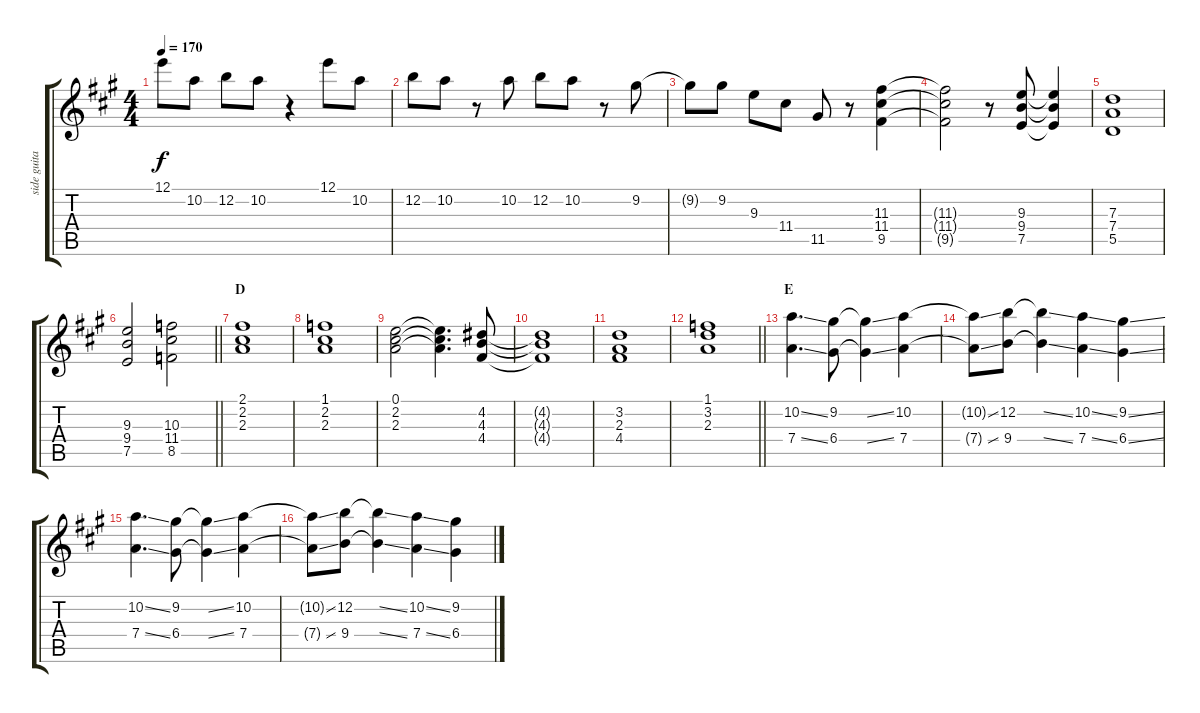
\track ("side guitar" "side guita") {instrument distortionguitar}
\staff {score tabs}
\tuning (E4 B3 G3 D3 A2 E2) {hide}
\ts (4 4)
\tempo 170
\clef g2
\ks a
12.1.8{dy f} 10.2.8 12.2.8 10.2.8 r.4 12.1.8 10.2.8 |
12.2.8 10.2.8 r.8 10.2.8 12.2.8 10.2.8 r.8 9.2.8 |
9.2{t}.8 9.2.8 9.3.8 11.4.8 11.5.8 r.8 (11.3 11.4 9.5).4 |
(11.3{t} 11.4{t} 9.5{t}).2 r.8 (9.3 9.4 7.5).8 (9.3{t} 9.4{t} 7.5{t}).4 |
(7.3 7.4 5.5).1 |
\barLineRight lightlight
(9.3 9.4 7.5).2 (10.3 11.4 8.5).2 |
\section ("" "D")
(2.1 2.2 2.3).1 |
(1.1 2.2 2.3).1 |
(0.1 2.2 2.3).2 (0.1{t} 2.2{t} 2.3{t}).4{d} (4.2 4.3 4.4).8 |
(4.2{t} 4.3{t} 4.4{t}).1 |
(3.2 2.3 4.4).1 |
\barLineRight lightlight
(1.1 3.2 2.3).1 |
\section ("" "E")
(10.2{ss} 7.4{ss}).4{d} (9.2 6.4).8 (9.2{ss t} 6.4{ss t}).4 (10.2 7.4).4 |
(10.2{ss t} 7.4{ss t}).8 (12.2 9.4).8 (12.2{ss t} 9.4{ss t}).4 (10.2{ss} 7.4{ss}).4 (9.2{ss} 6.4{ss}).4 |
(10.2{ss} 7.4{ss}).4{d} (9.2 6.4).8 (9.2{ss t} 6.4{ss t}).4 (10.2 7.4).4 |
(10.2{ss t} 7.4{ss t}).8 (12.2 9.4).8 (12.2{ss t} 9.4{ss t}).4 (10.2{ss} 7.4{ss}).4 (9.2{ss} 6.4{ss}).4
